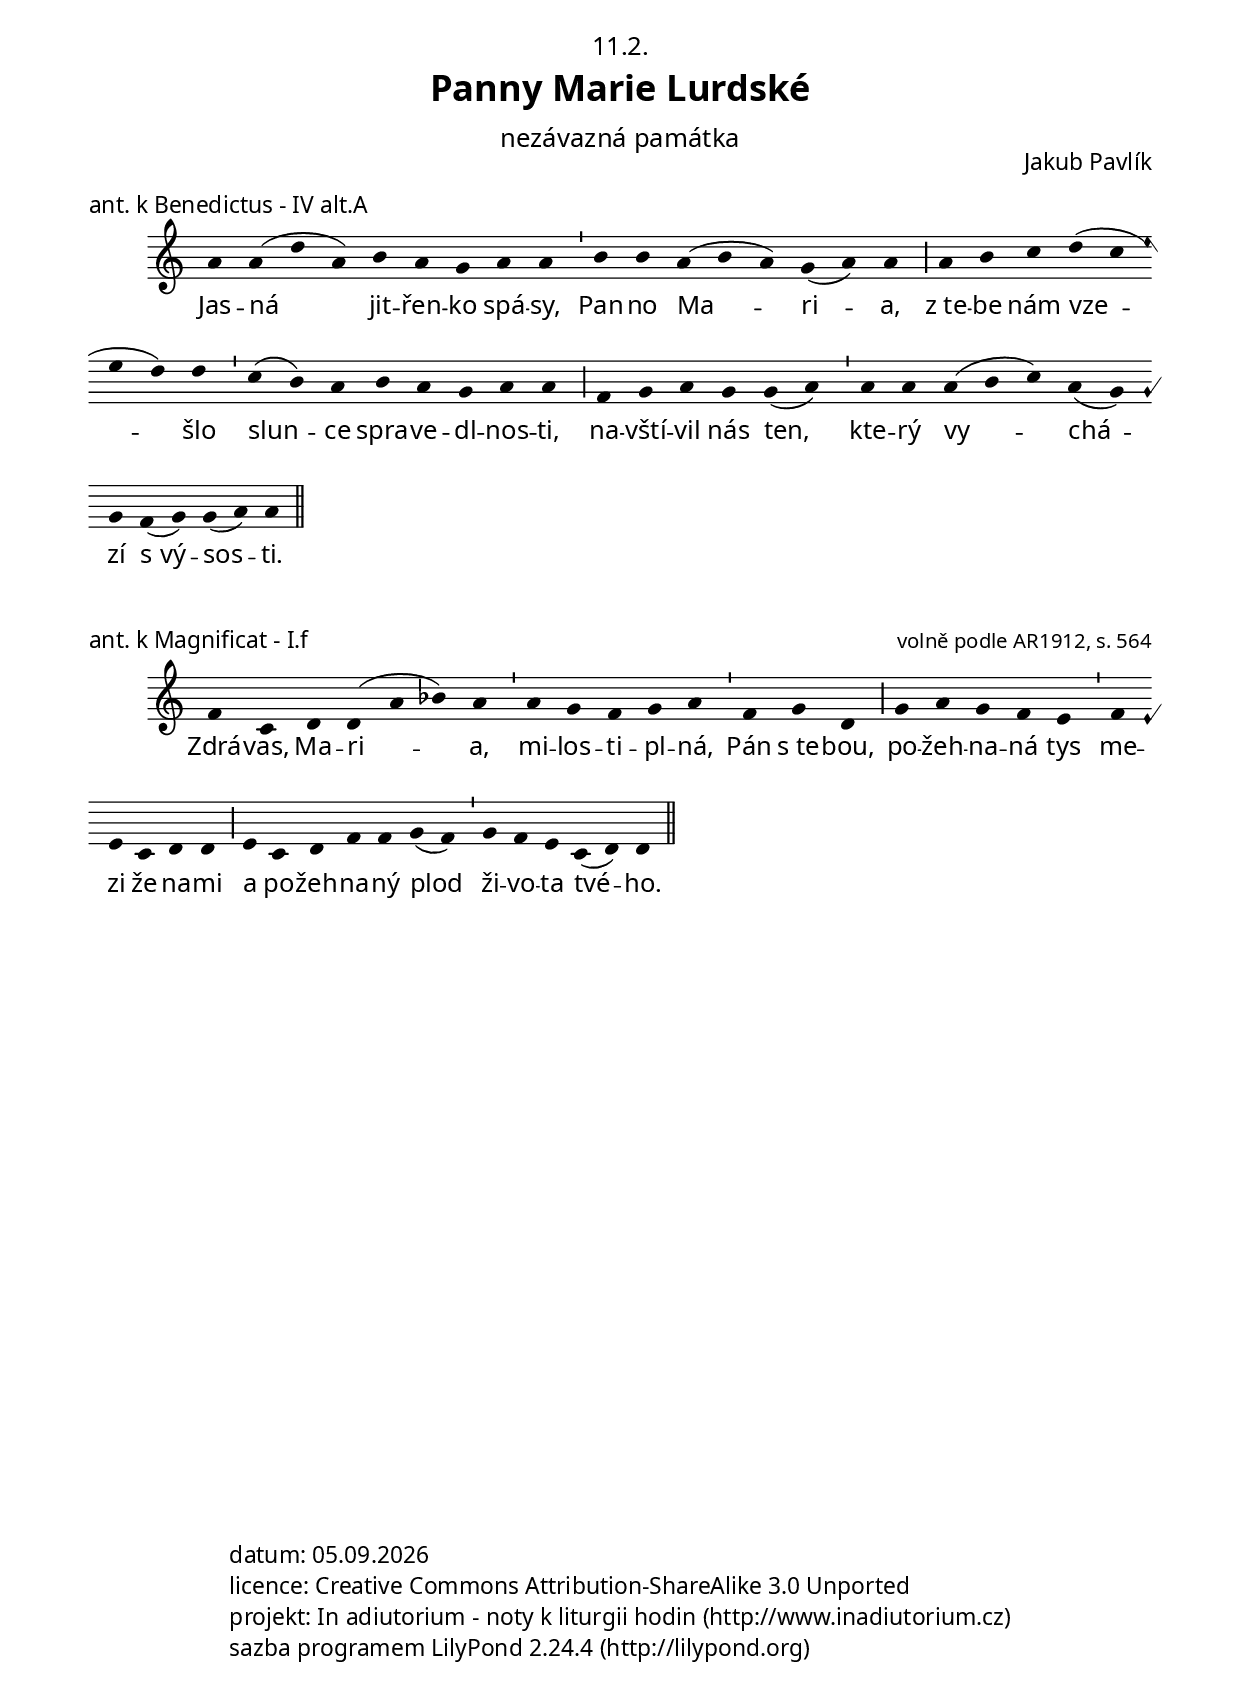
\version "2.17.24"

\include "../spolecne.ly"

\header {
  title = \markup\titleSvatek
            "Panny Marie Lurdské"
            "nezávazná památka"
            11.2.
  composer = "Jakub Pavlík"
}

\score {
  \relative c'' {
    \choralniRezim
    a4 a( d a) b a g a a \barMin
    b b a( b a) g( a) a \barMaior
    a b c d( c e d) d \barMin
    c( b) a b a g a a \barMaior
    f g a g g( a) \barMin
    a a a( b c) a( g) g f( g) g( a) a \barFinalis
  }
  \addlyrics {
    Jas -- ná jit -- řen -- ko spá -- sy,
    Pan -- no Ma -- ri -- a,
    z_te -- be nám vze -- šlo
    slun -- ce spra -- ve -- dl -- nos -- ti,
    na -- vští -- vil nás ten,
    kte -- rý vy -- chá -- zí s_vý -- sos -- ti.
  }
  \header {
    quid = "ant. k Benedictus"
    modus = "IV alt"
    differentia = "A"
    psalmus = ""
    id = ""
    piece = \markup {\sestavTitulekBezZalmu}
  }
}

\score {
  \relative c' {
    \choralniRezim
    f4 c d d( a' bes) a \barMin
    a g f g a \barMin
    f g d \barMaior

    g a g f e \barMin
    f e c d d \barMaior
    e c d f f g( f) \barMin
    g f e c( d) d \barFinalis
  }
  \addlyrics {
    Zdrá -- vas, Ma -- ri -- a,
    mi -- los -- ti -- pl -- ná,
    Pán s_te -- bou,

    po -- žeh -- na -- ná tys
    me -- zi že -- na -- mi
    a po -- žeh -- na -- ný plod
    ži -- vo -- ta tvé -- ho.
  }
  \header {
    quid = "ant. k Magnificat"
    modus = "I"
    differentia = "f"
    psalmus = ""
    id = "amag"
    fial = "sanktoral/1208pmpocatebezposkvrny.ly#2ne-amag?-aleluja"
    fons_externus = "volně podle AR1912, s. 564"
    piece = \markup {\sestavTitulekBezZalmu}
  }
}